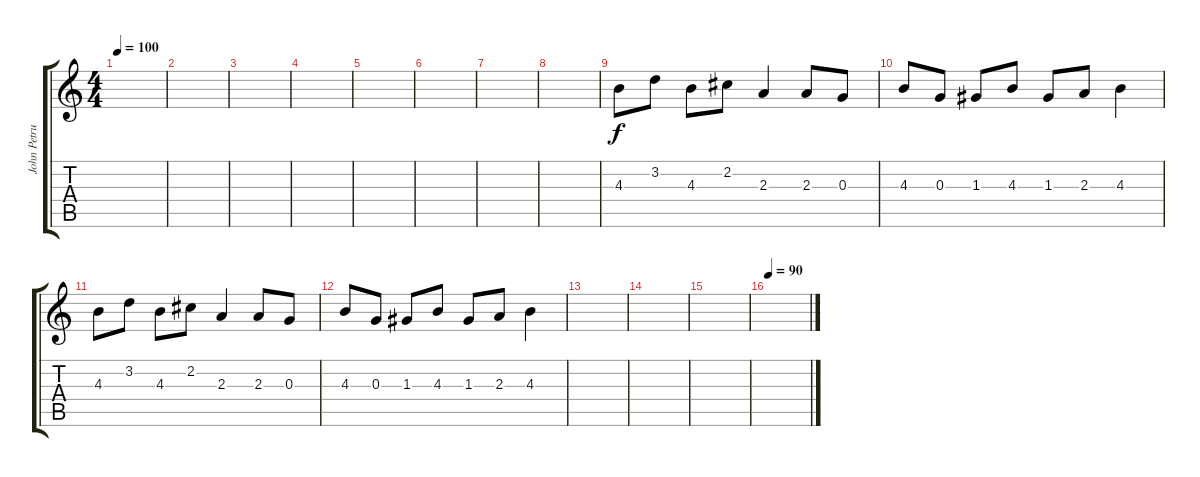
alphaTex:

\track ("John Petrucci Clean" "John Petru") {instrument acousticguitarnylon}
\staff {score tabs}
\tuning (E4 B3 G3 D3 A2 E2) {hide}
\ts (4 4)
\tempo 100
\clef g2
\ks c
|
|
|
|
|
|
|
|
4.3.8 3.2.8 4.3.8 2.2.8 2.3.4 2.3.8 0.3.8 |
4.3.8 0.3.8 1.3.8 4.3.8 1.3.8 2.3.8 4.3.4 |
4.3.8 3.2.8 4.3.8 2.2.8 2.3.4 2.3.8 0.3.8 |
4.3.8 0.3.8 1.3.8 4.3.8 1.3.8 2.3.8 4.3.4 |
|
|
|
\tempo 90
